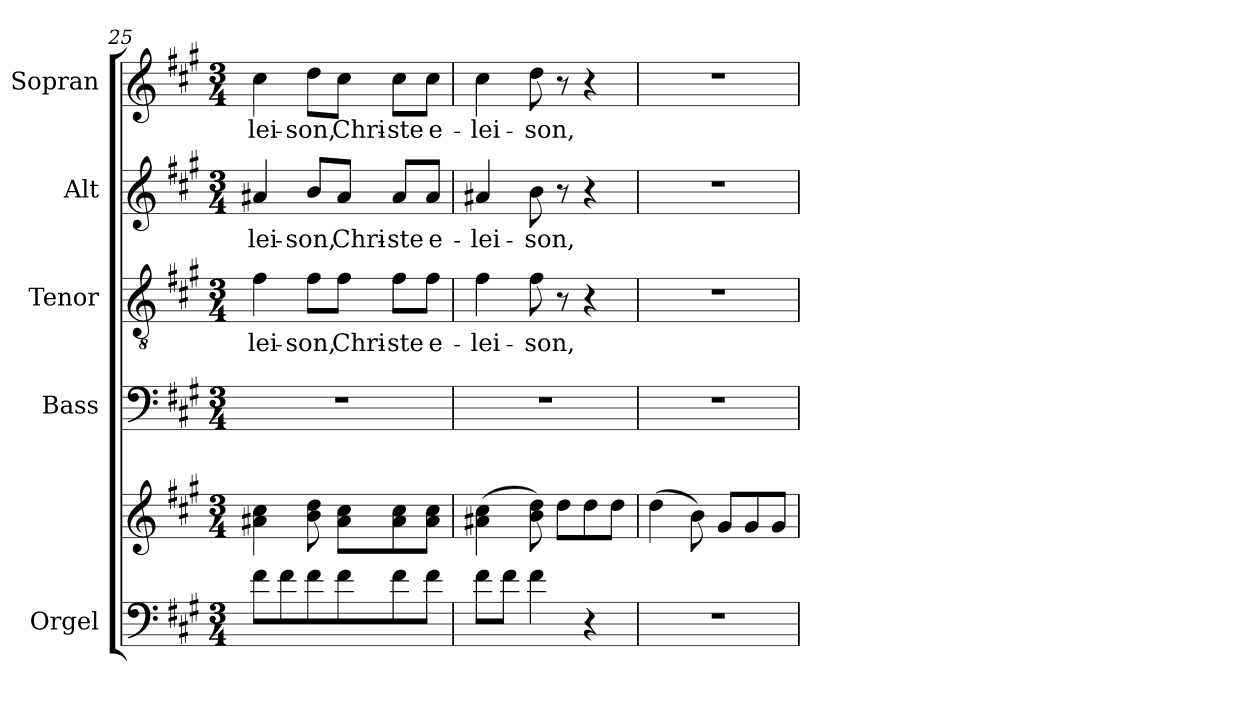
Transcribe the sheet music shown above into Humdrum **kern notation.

**kern	**kern	**kern	**kern	**text	**kern	**text	**kern	**text
*part5	*part5	*part4	*part3	*part3	*part2	*part2	*part1	*part1
*staff6	*staff5	*staff4	*staff3	*staff3	*staff2	*staff2	*staff1	*staff1
*I"Orgel	*	*I"Bass	*I"Tenor	*	*I"Alt	*	*I"Sopran	*
*I'Org.	*	*I'B.	*I'T.	*	*I'A.	*	*I'S.	*
*clefF4	*clefG2	*clefF4	*clefGv2	*	*clefG2	*	*clefG2	*
*k[f#c#g#]	*k[f#c#g#]	*k[f#c#g#]	*k[f#c#g#]	*	*k[f#c#g#]	*	*k[f#c#g#]	*
*A:	*A:	*A:	*A:	*	*A:	*	*A:	*
*M3/4	*M3/4	*M3/4	*M3/4	*	*M3/4	*	*M3/4	*
=25	=25	=25	=25	=25	=25	=25	=25	=25
!	!	!	!	!LO:LY:b	!	!LO:LY:b	!	!LO:LY:b
8f#\L	4a#X\ 4cc#\	2.r	4f#\	-lei-	4a#X/	-lei-	4cc#\	-lei-
8f#\	.	.	.	.	.	.	.	.
!	!	!	!	!LO:LY:b	!	!LO:LY:b	!	!LO:LY:b
8f#\	8b\ 8dd\	.	8f#\L	-son,	8b/L	-son,	8dd\L	-son,
!	!	!	!	!LO:LY:b	!	!LO:LY:b	!	!LO:LY:b
8f#\	8a#\ 8cc#\L	.	8f#\J	Chri-	8a#/J	Chri-	8cc#\J	Chri-
!	!	!	!	!LO:LY:b	!	!LO:LY:b	!	!LO:LY:b
8f#\	8a#\ 8cc#\	.	8f#\L	-ste	8a#/L	-ste	8cc#\L	-ste
!	!	!	!	!LO:LY:b	!	!LO:LY:b	!	!LO:LY:b
8f#\J	8a#\ 8cc#\J	.	8f#\J	e-	8a#/J	e-	8cc#\J	e-
=26	=26	=26	=26	=26	=26	=26	=26	=26
!	!	!	!	!LO:LY:b	!	!LO:LY:b	!	!LO:LY:b
8f#\L	(>4a#X\ 4cc#\	2.r	4f#\	-lei-	4a#X/	-lei-	4cc#\	-lei-
8f#\J	.	.	.	.	.	.	.	.
!	!	!	!	!LO:LY:b	!	!LO:LY:b	!	!LO:LY:b
4f#\	8b\ 8dd\)	.	8f#\	-son,	8b\	-son,	8dd\	-son,
.	8dd\L	.	8r	.	8r	.	8r	.
4r	8dd\	.	4r	.	4r	.	4r	.
.	8dd\J	.	.	.	.	.	.	.
=27	=27	=27	=27	=27	=27	=27	=27	=27
2.r	(>4dd\	2.r	2.r	.	2.r	.	2.r	.
.	8b\)	.	.	.	.	.	.	.
.	8g#/L	.	.	.	.	.	.	.
.	8g#/	.	.	.	.	.	.	.
.	8g#/J	.	.	.	.	.	.	.
=	=	=	=	=	=	=	=	=
*-	*-	*-	*-	*-	*-	*-	*-	*-
